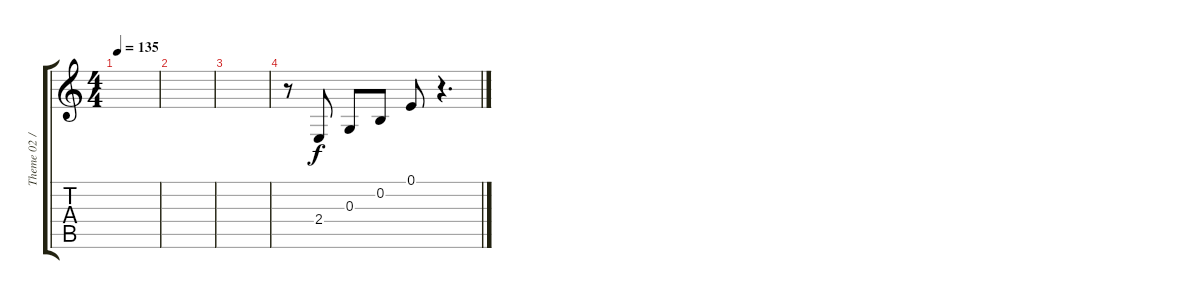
\track ("Theme 02 / Synth Solo" "Theme 02 /") {instrument lead5charang}
\staff {score tabs}
\tuning (E4 B3 G3 D3 A2 E2) {hide}
\ts (4 4)
\tempo 135
\clef g2
\ks c
|
|
|
r.8{volume 8 instrument lead5charang} 2.4.8 0.3.8 0.2.8 0.1.8 r.4{d}
